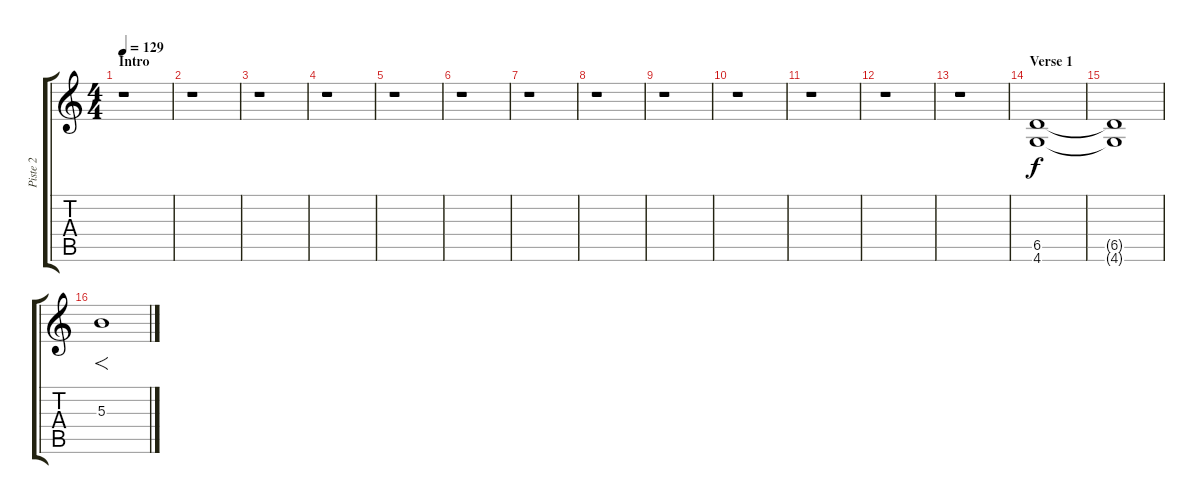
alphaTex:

\track ("Piste 2" "Piste 2") {instrument distortionguitar}
\staff {score tabs}
\tuning (Eb4 Bb3 Gb3 Db3 Ab2 Eb2) {hide}
\ts (4 4)
\section ("" "Intro")
\tempo 129
\clef g2
\ks c
r.1{dy f instrument distortionguitar} |
r.1 |
r.1 |
r.1 |
r.1 |
r.1 |
r.1 |
r.1 |
r.1 |
r.1 |
r.1 |
r.1 |
r.1 |
\section ("" "Verse 1")
(6.5 4.6).1 |
(6.5{t} 4.6{t}).1{volume 3} |
5.3.1{f volume 13 instrument guitarharmonics}
